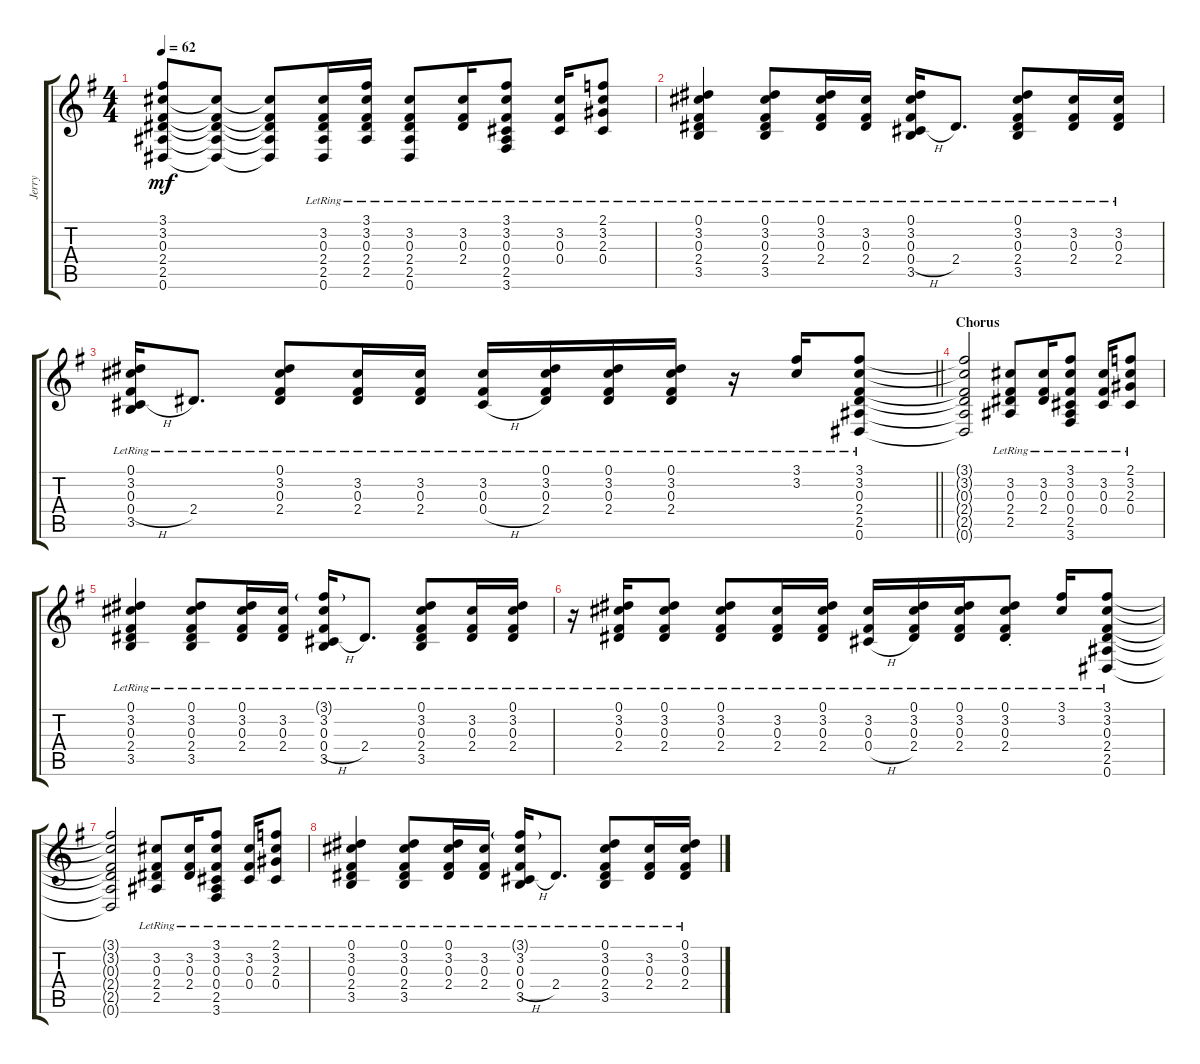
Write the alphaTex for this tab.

\track ("Jerry" "Jerry") {instrument acousticguitarnylon}
\staff {score tabs}
\tuning (Eb4 Bb3 Gb3 Db3 Ab2 Eb2) {hide}
\ts (4 4)
\tempo 62
\clef g2
\ks eminor
(3.1{t} 3.2{t} 0.3{t} 2.4{t} 2.5{t} 0.6{t}).8{dy mf} (3.2{t} 0.3{t} 2.4{t} 2.5{t} 0.6{t}).8 (3.2{t} 0.3{t} 2.4{t} 2.5{t} 0.6{t}).8 (3.2{lr} 0.3{lr} 2.4{lr} 2.5{lr} 0.6{lr}).16 (3.1{lr} 3.2{lr} 0.3{lr} 2.4{lr} 2.5{lr}).16 (3.2{lr} 0.3{lr} 2.4{lr} 2.5{lr} 0.6{lr}).8 (3.2{lr} 0.3{lr} 2.4{lr}).16 (3.1{lr} 3.2{lr} 0.3{lr} 0.4{lr} 2.5{lr} 3.6{lr}).8 (3.2{lr} 0.3{lr} 0.4{lr}).16 (2.1{lr} 3.2{lr} 2.3{lr} 0.4{lr}).8 |
(0.1{lr} 3.2{lr} 0.3{lr} 2.4{lr} 3.5{lr}).4 (0.1{lr} 3.2{lr} 0.3{lr} 2.4{lr} 3.5{lr}).8 (0.1{lr} 3.2{lr} 0.3{lr} 2.4{lr}).16 (3.2{lr} 0.3{lr} 2.4{lr}).16 (0.1{lr} 3.2{lr} 0.3{lr} 0.4{h lr} 3.5{lr}).16 2.4{lr}.8{d} (0.1{lr} 3.2{lr} 0.3{lr} 2.4{lr} 3.5{lr}).8 (3.2{lr} 0.3{lr} 2.4{lr}).16 (3.2{lr} 0.3{lr} 2.4{lr}).16 |
\barLineRight lightlight
(0.1{lr} 3.2{lr} 0.3{lr} 0.4{h lr} 3.5{lr}).16 2.4{lr}.8{d} (0.1{lr} 3.2{lr} 0.3{lr} 2.4{lr}).8 (3.2{lr} 0.3{lr} 2.4{lr}).16 (3.2{lr} 0.3{lr} 2.4{lr}).16 (3.2{lr} 0.3{lr} 0.4{h lr}).16 (0.1{lr} 3.2{lr} 0.3{lr} 2.4{lr}).16 (0.1{lr} 3.2{lr} 0.3{lr} 2.4{lr}).16 (0.1{lr} 3.2{lr} 0.3{lr} 2.4{lr}).16 r.16 (3.1{lr} 3.2{lr}).16 (3.1{lr} 3.2{lr} 0.3{lr} 2.4{lr} 2.5{lr} 0.6{lr}).8 |
\section ("" "Chorus")
(3.1{t} 3.2{t} 0.3{t} 2.4{t} 2.5{t} 0.6{t}).2 (3.2{lr} 0.3{lr} 2.4{lr} 2.5{lr}).8 (3.2{lr} 0.3{lr} 2.4{lr}).16 (3.1{lr} 3.2{lr} 0.3{lr} 0.4{lr} 2.5{lr} 3.6{lr}).8 (3.2{lr} 0.3{lr} 0.4{lr}).16 (2.1{lr} 3.2{lr} 2.3{lr} 0.4{lr}).8 |
(0.1{lr} 3.2{lr} 0.3{lr} 2.4{lr} 3.5{lr}).4 (0.1{lr} 3.2{lr} 0.3{lr} 2.4{lr} 3.5{lr}).8 (0.1{lr} 3.2{lr} 0.3{lr} 2.4{lr}).16 (3.2{lr} 0.3{lr} 2.4{lr}).16 (3.1{g lr} 3.2{lr} 0.3{lr} 0.4{h lr} 3.5{lr}).16 2.4{lr}.8{d} (0.1{lr} 3.2{lr} 0.3{lr} 2.4{lr} 3.5{lr}).8 (3.2{lr} 0.3{lr} 2.4{lr}).16 (0.1{lr} 3.2{lr} 0.3{lr} 2.4{lr}).16 |
r.16 (0.1{lr} 3.2{lr} 0.3{lr} 2.4{lr}).16 (0.1{lr} 3.2{lr} 0.3{lr} 2.4{lr}).8 (0.1{lr} 3.2{lr} 0.3{lr} 2.4{lr}).8 (3.2{lr} 0.3{lr} 2.4{lr}).16 (0.1{lr} 3.2{lr} 0.3{lr} 2.4{lr}).16 (3.2{lr} 0.3{lr} 0.4{h lr}).16 (0.1{lr} 3.2{lr} 0.3{lr} 2.4{lr}).16 (0.1{lr} 3.2{lr} 0.3{lr} 2.4{lr}).16 (0.1{st lr} 3.2{st lr} 0.3{st lr} 2.4{st lr}).8 (3.1{lr} 3.2{lr}).16 (3.1{lr} 3.2{lr} 0.3{lr} 2.4{lr} 2.5{lr} 0.6{lr}).8 |
(3.1{t} 3.2{t} 0.3{t} 2.4{t} 2.5{t} 0.6{t}).2 (3.2{lr} 0.3{lr} 2.4{lr} 2.5{lr}).8 (3.2{lr} 0.3{lr} 2.4{lr}).16 (3.1{lr} 3.2{lr} 0.3{lr} 0.4{lr} 2.5{lr} 3.6{lr}).8 (3.2{lr} 0.3{lr} 0.4{lr}).16 (2.1{lr} 3.2{lr} 2.3{lr} 0.4{lr}).8 |
(0.1{lr} 3.2{lr} 0.3{lr} 2.4{lr} 3.5{lr}).4 (0.1{lr} 3.2{lr} 0.3{lr} 2.4{lr} 3.5{lr}).8 (0.1{lr} 3.2{lr} 0.3{lr} 2.4{lr}).16 (3.2{lr} 0.3{lr} 2.4{lr}).16 (3.1{g lr} 3.2{lr} 0.3{lr} 0.4{h lr} 3.5{lr}).16 2.4{lr}.8{d} (0.1{lr} 3.2{lr} 0.3{lr} 2.4{lr} 3.5{lr}).8 (3.2{lr} 0.3{lr} 2.4{lr}).16 (0.1{lr} 3.2{lr} 0.3{lr} 2.4{lr}).16
